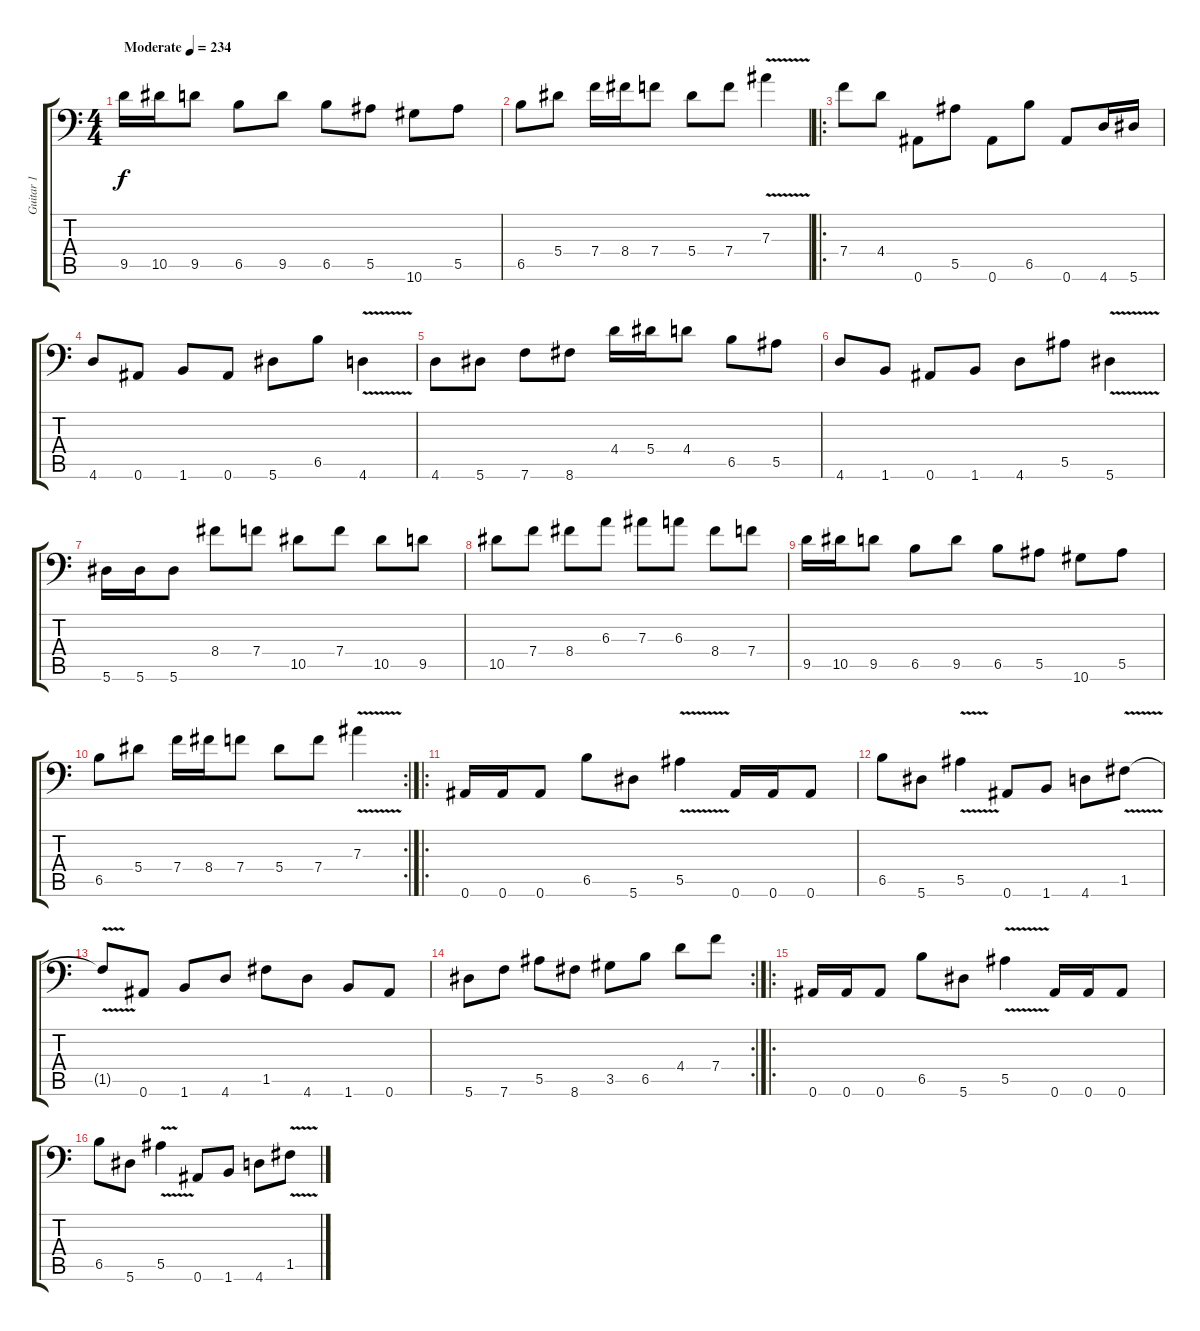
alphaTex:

\track ("Guitar 1" "Guitar 1") {instrument distortionguitar}
\staff {score tabs}
\tuning (C4 G3 Eb3 Bb2 F2 Bb1) {hide}
\ts (4 4)
\tempo (234 "Moderate")
\clef f4
\ks c
9.5.16{dy f instrument distortionguitar} 10.5.16 9.5.8 6.5.8 9.5.8 6.5.8 5.5.8 10.6.8 5.5.8 |
6.5.8 5.4.8 7.4.16 8.4.16 7.4.8 5.4.8 7.4.8 7.3{v}.4 |
\ro
7.4.8 4.4.8 0.6.8 5.5.8 0.6.8 6.5.8 0.6.8 4.6.16 5.6.16 |
4.6.8 0.6.8 1.6.8 0.6.8 5.6.8 6.5.8 4.6{v}.4 |
4.6.8 5.6.8 7.6.8 8.6.8 4.4.16 5.4.16 4.4.8 6.5.8 5.5.8 |
4.6.8 1.6.8 0.6.8 1.6.8 4.6.8 5.5.8 5.6{v}.4 |
5.6.16 5.6.16 5.6.8 8.4.8 7.4.8 10.5.8 7.4.8 10.5.8 9.5.8 |
10.5.8 7.4.8 8.4.8 6.3.8 7.3.8 6.3.8 8.4.8 7.4.8 |
9.5.16 10.5.16 9.5.8 6.5.8 9.5.8 6.5.8 5.5.8 10.6.8 5.5.8 |
\rc 2
6.5.8 5.4.8 7.4.16 8.4.16 7.4.8 5.4.8 7.4.8 7.3{v}.4 |
\ro
0.6.16 0.6.16 0.6.8 6.5.8 5.6.8 5.5{v}.4 0.6.16 0.6.16 0.6.8 |
6.5.8 5.6.8 5.5{v}.4 0.6.8 1.6.8 4.6.8 1.5{v}.8 |
1.5{t}.8 0.6.8 1.6.8 4.6.8 1.5.8 4.6.8 1.6.8 0.6.8 |
\rc 2
5.6.8 7.6.8 5.5.8 8.6.8 3.5.8 6.5.8 4.4.8 7.4.8 |
\ro
0.6.16 0.6.16 0.6.8 6.5.8 5.6.8 5.5{v}.4 0.6.16 0.6.16 0.6.8 |
6.5.8 5.6.8 5.5{v}.4 0.6.8 1.6.8 4.6.8 1.5{v}.8
